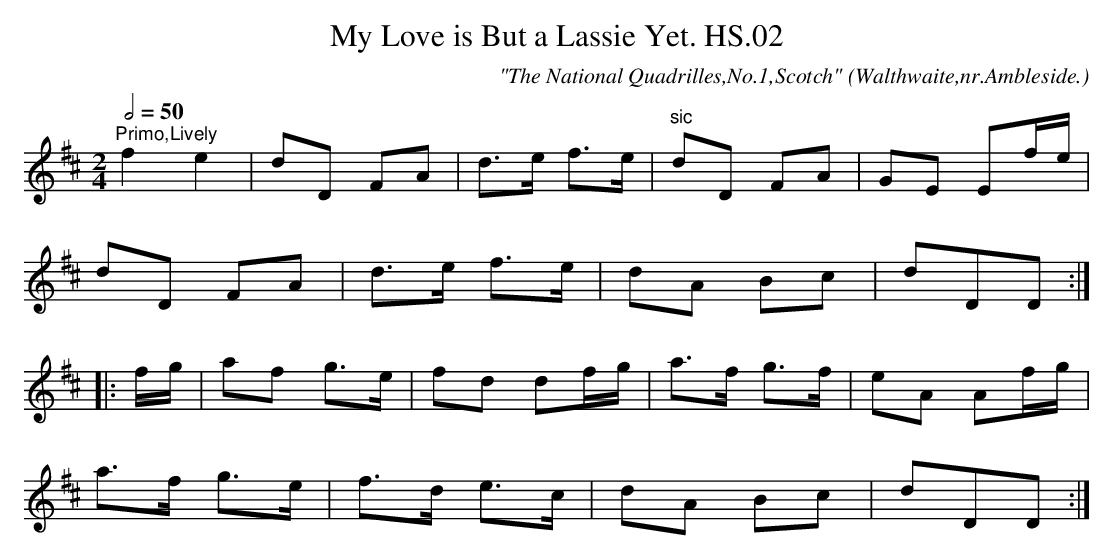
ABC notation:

X:1
T:My Love is But a Lassie Yet. HS.02
C:"The National Quadrilles,No.1,Scotch"
L:1/8
M:2/4
O:Walthwaite,nr.Ambleside.
Q:1/2=50
K:D
"^Primo,Lively"f2e2|dD FA|d>e f>e|"^sic"dD FA|GE Ef/e/|!
dD FA|d>e f>e|dA Bc|dDD:|!
|:f/g/|af g>e|fd df/g/|a>f g>f|eA Af/g/|!
a>f g>e|f>d e>c|dA Bc|dDD:|
